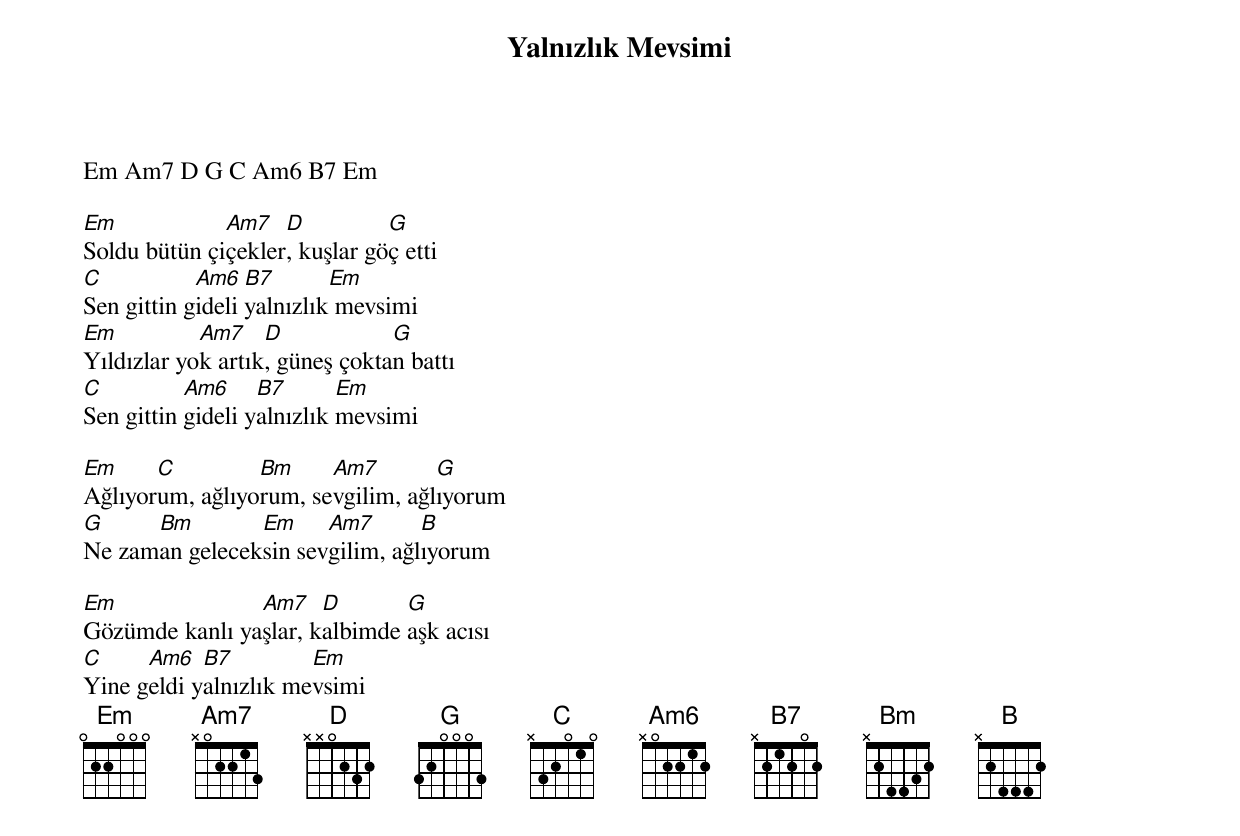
{title: Yalnızlık Mevsimi}
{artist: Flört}

Em Am7 D G C Am6 B7 Em

Em            Am7   D          G
Soldu bütün çiçekler, kuşlar göç etti
C           Am6   B7       Em
Sen gittin gideli yalnızlık mevsimi
Em          Am7    D            G
Yıldızlar yok artık, güneş çoktan battı
C          Am6     B7       Em
Sen gittin gideli yalnızlık mevsimi

Em     C         Bm     Am7        G
Ağlıyorum, ağlıyorum, sevgilim, ağlıyorum
G     Bm        Em     Am7       B
Ne zaman geleceksin sevgilim, ağlıyorum

Em              Am7    D       G
Gözümde kanlı yaşlar, kalbimde aşk acısı
C     Am6   B7         Em
Yine geldi yalnızlık mevsimi
